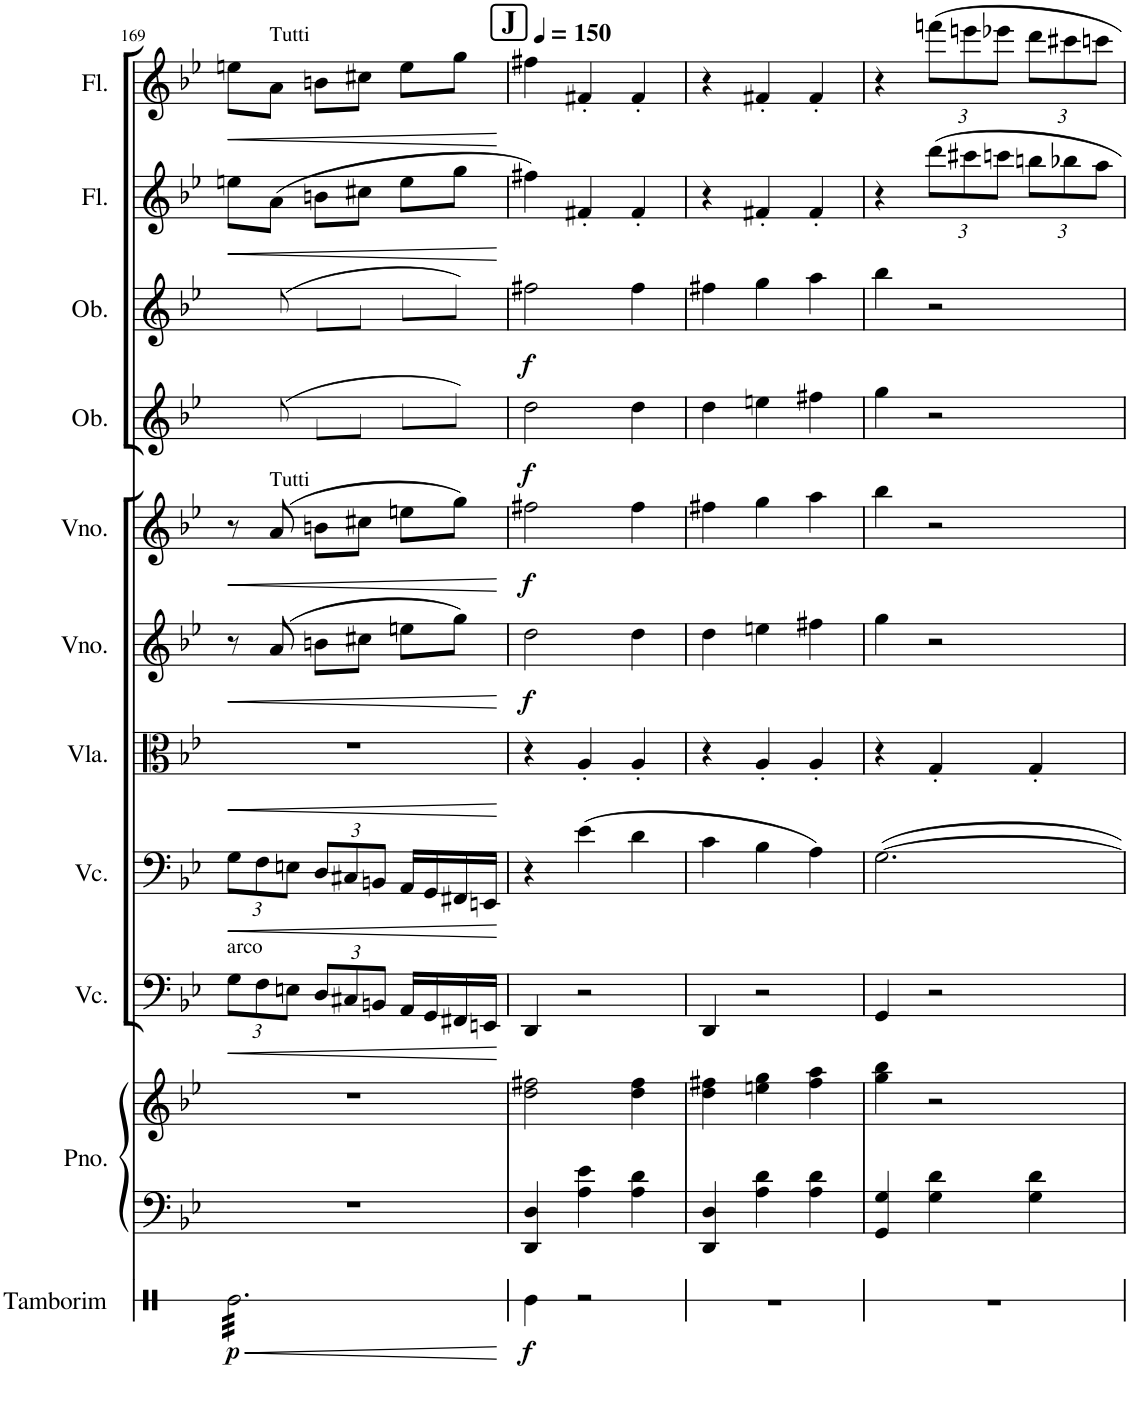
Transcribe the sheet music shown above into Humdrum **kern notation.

**kern	**kern	**kern	**dynam	**kern	**dynam	**kern	**dynam	**kern	**dynam	**kern	**dynam	**kern	**dynam	**kern	**dynam	**kern	**dynam	**kern	**dynam
*part10	*part10	*part9	*part9	*part8	*part8	*part7	*part7	*part6	*part6	*part5	*part5	*part4	*part4	*part3	*part3	*part2	*part2	*part1	*part1
*staff11	*staff10	*staff9	*staff9	*staff8	*staff8	*staff7	*staff7	*staff6	*staff6	*staff5	*staff5	*staff4	*staff4	*staff3	*staff3	*staff2	*staff2	*staff1	*staff1
*I"Piano	*	*I"Violoncelo	*	*I"Violoncelo	*	*I"Viola	*	*I"Violino	*	*I"Violino	*	*I"Oboé	*	*I"Oboé	*	*I"Flauta	*	*I"Flauta	*
*I'Pno.	*	*I'Vc.	*	*I'Vc.	*	*I'Vla.	*	*I'Vno.	*	*I'Vno.	*	*I'Ob.	*	*I'Ob.	*	*I'Fl.	*	*I'Fl.	*
!!LO:PB:g=z
*clefF4	*clefG2	*clefF4	*	*clefF4	*	*clefC3	*	*clefG2	*	*clefG2	*	*clefG2	*	*clefG2	*	*clefG2	*	*clefG2	*
*k[b-e-]	*k[b-e-]	*k[b-e-]	*	*k[b-e-]	*	*k[b-e-]	*	*k[b-e-]	*	*k[b-e-]	*	*k[b-e-]	*	*k[b-e-]	*	*k[b-e-]	*	*k[b-e-]	*
*M3/4	*M3/4	*M3/4	*	*M3/4	*	*M3/4	*	*M3/4	*	*M3/4	*	*M3/4	*	*M3/4	*	*M3/4	*	*M3/4	*
*	*	*Xbrackettup	*	*	*	*	*	*	*	*	*	*	*	*	*	*	*	*	*
=169	=169	=169	=169	=169	=169	=169	=169	=169	=169	=169	=169	=169	=169	=169	=169	=169	=169	=169	=169
!	!	!	!LO:HP:b	!	!	!	!	!	!	!	!	!	!	!	!	!	!	!	!
*	*	*	*	*Xbrackettup	*	*	*	*	*	*	*	*	*	*	*	*	*	*	*
!	!	!LO:TX:a:t=arco	!	!	!	!	!	!	!	!	!	!	!	!	!	!	!	!	!
!	!	!	!	!	!LO:HP:b	!	!LO:HP:b	!	!LO:HP:b	!	!LO:HP:b	!	!	!	!	!	!LO:HP:b	!	!LO:HP:b
2.r	2.r	12G\L	<	12G\L	<	2.r	<	8r	<	8r	<	8ryy	.	8ryy	.	8een\L	<	8een\L	<
.	.	12F\	.	12F\	.	.	.	.	.	.	.	.	.	.	.	.	.	.	.
!	!	!	!	!	!	!	!	!	!	!	!	!	!	!	!	!	!	!LO:TX:a:t=Tutti	!
!	!	!	!	!	!	!	!	!	!	!LO:TX:a:t=Tutti	!	!	!	!	!	!	!	!	!
.	.	.	.	.	.	.	.	(8a/	.	(8a/	.	(8a/	.	(8a/	.	(8a\J	.	8a\J	.
.	.	12En\J	.	12En\J	.	.	.	.	.	.	.	.	.	.	.	.	.	.	.
.	.	12D/L	.	12D/L	.	.	.	8bn\L	.	8bn\L	.	8bn\L	.	8bn\L	.	8bn\L	.	8bn\L	.
.	.	12C#X/	.	12C#X/	.	.	.	.	.	.	.	.	.	.	.	.	.	.	.
.	.	.	.	.	.	.	.	8cc#X\J	.	8cc#X\J	.	8cc#X\J	.	8cc#X\J	.	8cc#X\J	.	8cc#X\J	.
.	.	12BBn/J	.	12BBn/J	.	.	.	.	.	.	.	.	.	.	.	.	.	.	.
.	.	16AA/LL	.	16AA/LL	.	.	.	8een\L	.	8een\L	.	8een\L	.	8een\L	.	8ee\L	.	8ee\L	.
.	.	16GG/	.	16GG/	.	.	.	.	.	.	.	.	.	.	.	.	.	.	.
.	.	16FF#X/	.	16FF#X/	.	.	.	8gg\J)	.	8gg\J)	.	8gg\J)	.	8gg\J)	.	8gg\J	.	8gg\J	.
.	.	16EEn/JJ	.	16EEn/JJ	.	.	.	.	.	.	.	.	.	.	.	.	.	.	.
.	.	.	[	.	[	.	[	.	[	.	[	.	.	.	.	.	[	.	[
=170	=170	=170	=170	=170	=170	=170	=170	=170	=170	=170	=170	=170	=170	=170	=170	=170	=170	=170	=170
!!LO:REH:place=s1:a:B:cj:fs=14:t=J
*	*	*	*	*	*	*	*	*	*	*	*	*	*	*	*	*	*	*MM150	*
!	!	!	!	!	!	!	!	!	!LO:DY:b	!	!LO:DY:b	!	!LO:DY:b	!	!LO:DY:b	!	!	!	!
4DD/ 4D/	2dd\ 2ff#X\	4DD/	.	4r	.	4r	.	2dd\	f	2ff#X\	f	2dd\	f	2ff#X\	f	4ff#X\)	.	4ff#X\	.
4A\ 4e-\	.	2r	.	(4e-\	.	4A'/	.	.	.	.	.	.	.	.	.	4f#X'/	.	4f#X'/	.
4A\ 4d\	4dd\ 4ff#\	.	.	4d\	.	4A'/	.	4dd\	.	4ff#\	.	4dd\	.	4ff#\	.	4f#'/	.	4f#'/	.
=171	=171	=171	=171	=171	=171	=171	=171	=171	=171	=171	=171	=171	=171	=171	=171	=171	=171	=171	=171
4DD/ 4D/	4dd\ 4ff#X\	4DD/	.	4c\	.	4r	.	4dd\	.	4ff#X\	.	4dd\	.	4ff#X\	.	4r	.	4r	.
4A\ 4d\	4een\ 4gg\	2r	.	4B-\	.	4A'/	.	4een\	.	4gg\	.	4een\	.	4gg\	.	4f#X'/	.	4f#X'/	.
4A\ 4d\	4ff#\ 4aa\	.	.	4A\)	.	4A'/	.	4ff#X\	.	4aa\	.	4ff#X\	.	4aa\	.	4f#'/	.	4f#'/	.
=172	=172	=172	=172	=172	=172	=172	=172	=172	=172	=172	=172	=172	=172	=172	=172	=172	=172	=172	=172
4GG/ 4G/	4gg\ 4bb-\	4GG/	.	[2.G\	.	4r	.	4gg\	.	4bb-\	.	4gg\	.	4bb-\	.	4r	.	4r	.
*	*	*	*	*	*	*	*	*	*	*	*	*	*	*	*	*Xbrackettup	*	*Xbrackettup	*
4G\ 4d\	2r	2r	.	.	.	4G'/	.	2r	.	2r	.	2r	.	2r	.	12ddd\L	.	12fffn\L	.
.	.	.	.	.	.	.	.	.	.	.	.	.	.	.	.	12ccc#X\	.	12eeen\	.
.	.	.	.	.	.	.	.	.	.	.	.	.	.	.	.	12cccn\J	.	12eee-X\J	.
4G\ 4d\	.	.	.	.	.	4G'/	.	.	.	.	.	.	.	.	.	12bbn\L	.	12ddd\L	.
.	.	.	.	.	.	.	.	.	.	.	.	.	.	.	.	12bb-X\	.	12ccc#X\	.
.	.	.	.	.	.	.	.	.	.	.	.	.	.	.	.	12aa\J	.	12cccn\J	.
=	=	=	=	=	=	=	=	=	=	=	=	=	=	=	=	=	=	=	=
*-	*-	*-	*-	*-	*-	*-	*-	*-	*-	*-	*-	*-	*-	*-	*-	*-	*-	*-	*-
